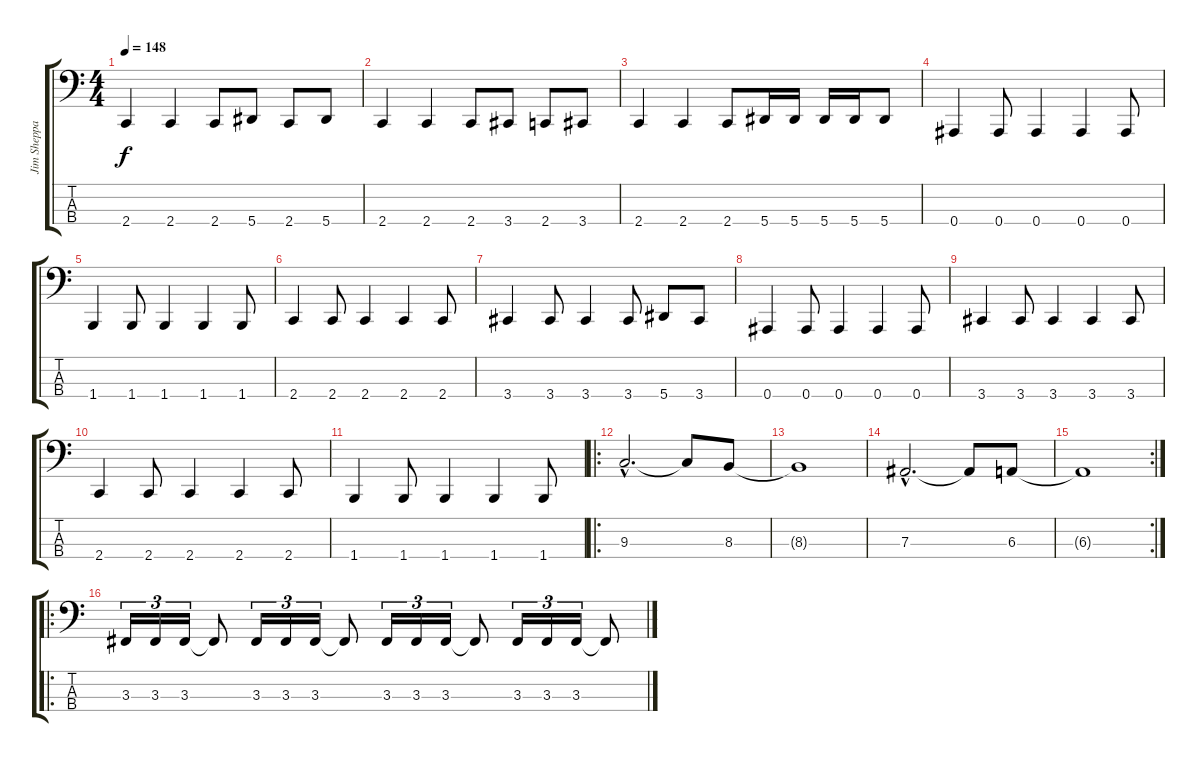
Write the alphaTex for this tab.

\track ("Jim Sheppard" "Jim Sheppa") {instrument electricbasspick}
\staff {score tabs}
\tuning (Db2 Ab1 Eb1 Bb0) {hide}
\ts (4 4)
\tempo 148
\clef f4
\ks c
2.4.4{dy f} 2.4.4 2.4.8 5.4.8 2.4.8 5.4.8 |
2.4.4 2.4.4 2.4.8 3.4.8 2.4.8 3.4.8 |
2.4.4 2.4.4 2.4.8 5.4.16 5.4.16 5.4.16 5.4.16 5.4.8 |
0.4.4 0.4.8 0.4.4 0.4.4 0.4.8 |
1.4.4 1.4.8 1.4.4 1.4.4 1.4.8 |
2.4.4 2.4.8 2.4.4 2.4.4 2.4.8 |
3.4.4 3.4.8 3.4.4 3.4.8 5.4.8 3.4.8 |
0.4.4 0.4.8 0.4.4 0.4.4 0.4.8 |
3.4.4 3.4.8 3.4.4 3.4.4 3.4.8 |
2.4.4 2.4.8 2.4.4 2.4.4 2.4.8 |
1.4.4 1.4.8 1.4.4 1.4.4 1.4.8 |
\ro
9.3{hac}.2{d} 9.3{t}.8 8.3.8 |
8.3{t}.1 |
7.3{hac}.2{d} 7.3{t}.8 6.3.8 |
\rc 2
6.3{t}.1 |
\ro
3.3.16{tu (3 2)} 3.3.16{tu (3 2)} 3.3.16{tu (3 2)} 3.3{t}.8 3.3.16{tu (3 2)} 3.3.16{tu (3 2)} 3.3.16{tu (3 2)} 3.3{t}.8 3.3.16{tu (3 2)} 3.3.16{tu (3 2)} 3.3.16{tu (3 2)} 3.3{t}.8 3.3.16{tu (3 2)} 3.3.16{tu (3 2)} 3.3.16{tu (3 2)} 3.3{t}.8
